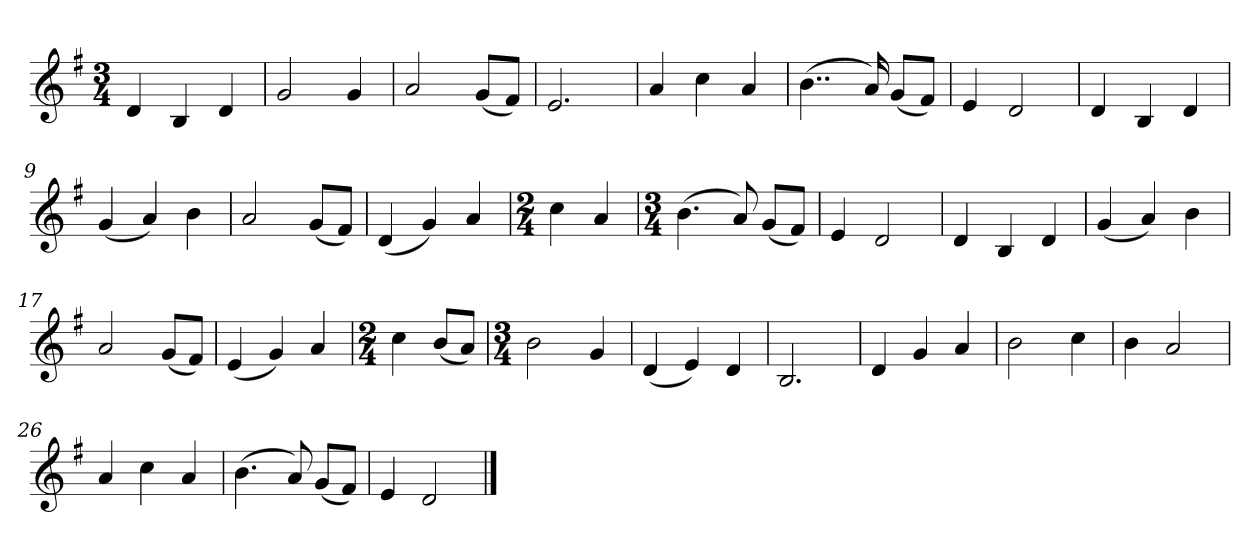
**kern
*part1
*staff1
*k[f#]
*M3/4
*MM120
=1
4d
4B
4d
=2
2g
4g
=3
2a
(8gL
8f#J)
=4
2.e
=5
4a
4cc
4a
=6
(4..b
16a)
(8gL
8f#J)
=7
4e
2d
=8
4d
4B
4d
=9
(4g
4a)
4b
=10
2a
(8gL
8f#J)
=11
(4d
4g)
4a
=12
*M2/4
4cc
4a
=13
*M3/4
(4.b
8a)
(8gL
8f#J)
=14
4e
2d
=15
4d
4B
4d
=16
(4g
4a)
4b
=17
2a
(8gL
8f#J)
=18
(4e
4g)
4a
=19
*M2/4
4cc
(8bL
8aJ)
=20
*M3/4
2b
4g
=21
(4d
4e)
4d
=22
2.B
=23
4d
4g
4a
=24
2b
4cc
=25
4b
2a
=26
4a
4cc
4a
=27
(4.b
8a)
(8gL
8f#J)
=28
4e
2d
==
*-
